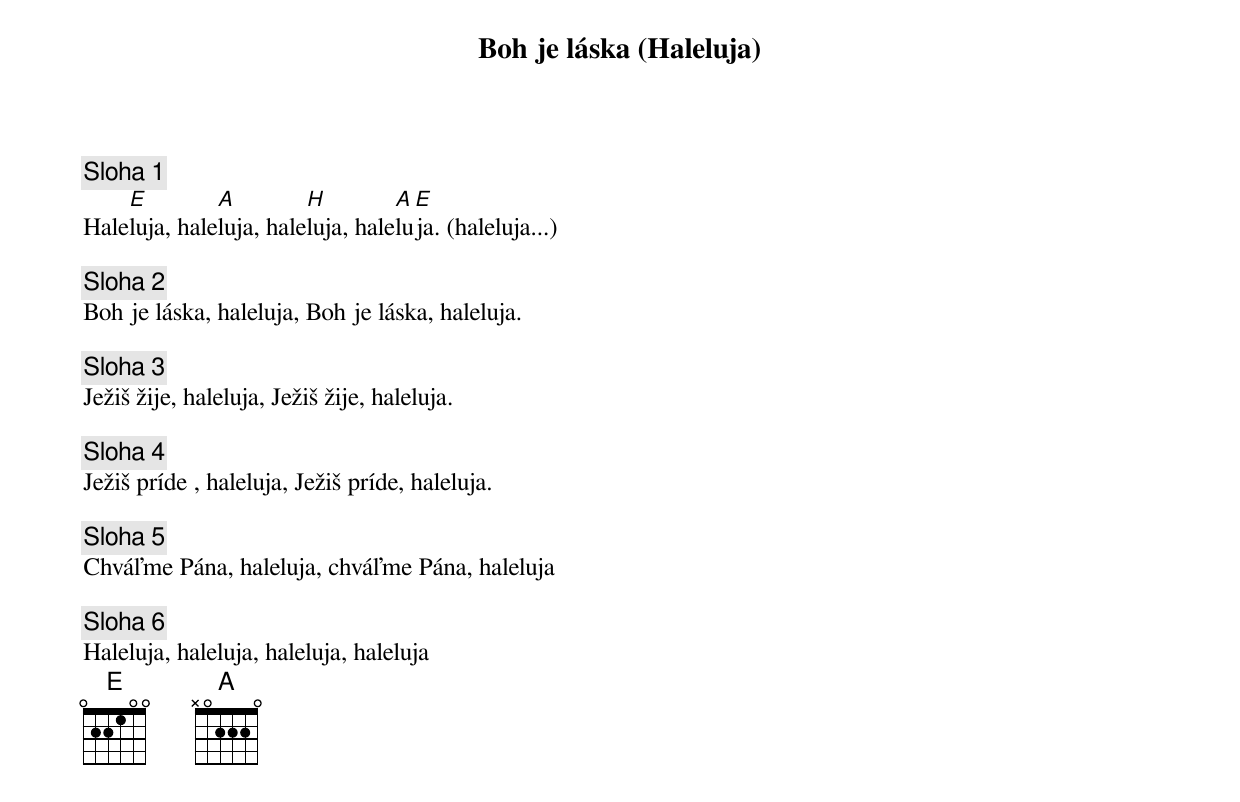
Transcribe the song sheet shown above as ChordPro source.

{title: Boh je láska (Haleluja)}

{sov}
{comment: Sloha 1}
Hale[E]luja, hale[A]luja, hale[H]luja, hale[A]lu[E]ja. (haleluja...)
{eov}

{sov}
{comment: Sloha 2}
Boh je láska, haleluja, Boh je láska, haleluja.
{eov}

{sov}
{comment: Sloha 3}
Ježiš žije, haleluja, Ježiš žije, haleluja.
{eov}

{sov}
{comment: Sloha 4}
Ježiš príde , haleluja, Ježiš príde, haleluja.
{eov}

{sov}
{comment: Sloha 5}
Chváľme Pána, haleluja, chváľme Pána, haleluja
{eov}

{sov}
{comment: Sloha 6}
Haleluja, haleluja, haleluja, haleluja
{eov}
